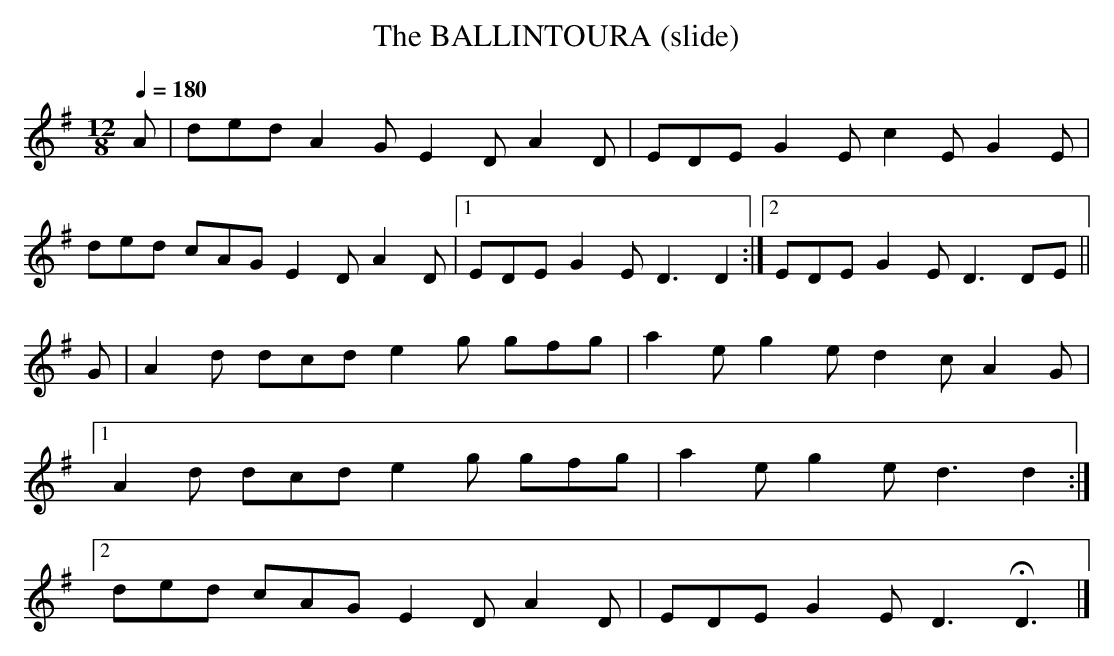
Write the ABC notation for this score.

X:1
T:BALLINTOURA (slide), The
Q:1/4=180
M:12/8
L:1/8
K:Dmix
A|ded A2G E2D A2D|EDE G2E c2E G2E|
ded cAG E2D A2D|1 EDE G2E D3 D2:|\
[2 EDE G2E D3 DE||
G|A2d dcd e2g gfg|a2e g2e d2c A2G|
[1 A2d dcd e2g gfg|a2e g2e d3 d2:|
[2 ded cAG E2D A2D|EDE G2E D3 HD3|]
